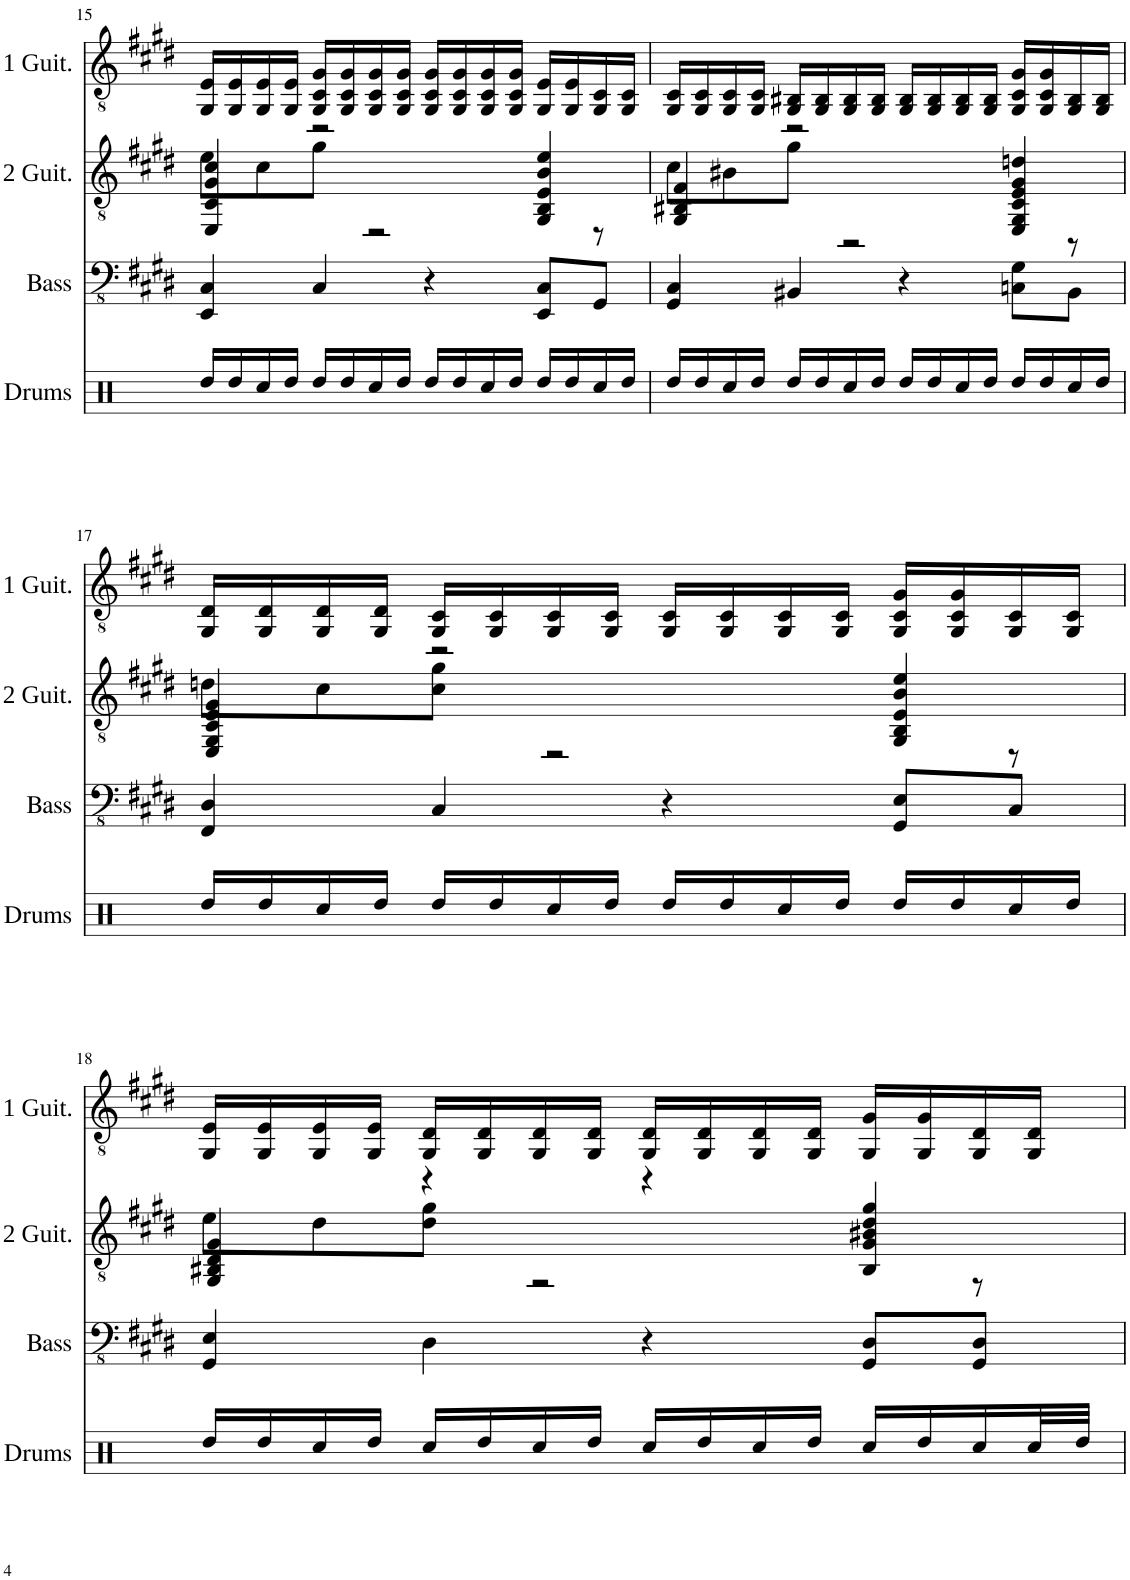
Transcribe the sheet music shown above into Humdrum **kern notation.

**kern	**kern	**kern
*part3	*part2	*part1
*staff3	*staff2	*staff1
*I"Bass Guitar	*I"Second Guitar	*I"First Guitar
*I'Bass	*I'2 Guit.	*I'1 Guit.
!!LO:PB:g=z
*clefFv4	*clefGv2	*clefGv2
*k[f#c#g#d#]	*k[f#c#g#d#]	*k[f#c#g#d#]
*M4/4	*M4/4	*M4/4
=15	=15	=15
*	*^	*
4EEE/ 4CC#/	4EE/ 4C#/ 4G#/ 4c#/	8e\L	16GG#/ 16E/LL
.	.	.	16GG#/ 16E/
.	.	8c#\	16GG#/ 16E/
.	.	.	16GG#/ 16E/JJ
4CC#/	2r	8g#\J	16GG#/ 16C#/ 16G#/LL
.	.	.	16GG#/ 16C#/ 16G#/
.	.	2r	16GG#/ 16C#/ 16G#/
.	.	.	16GG#/ 16C#/ 16G#/JJ
4r	.	.	16GG#/ 16C#/ 16G#/LL
.	.	.	16GG#/ 16C#/ 16G#/
.	.	.	16GG#/ 16C#/ 16G#/
.	.	.	16GG#/ 16C#/ 16G#/JJ
8EEE/ 8CC#/L	4GG#/ 4BB/ 4E/ 4B/ 4e/	.	16GG#/ 16E/LL
.	.	.	16GG#/ 16E/
8GGG#/J	.	8r	16GG#/ 16C#/
.	.	.	16GG#/ 16C#/JJ
=16	=16	=16	=16
4GGG#/ 4CC#/	4GG#/ 4BB#X/ 4F#/	8c#\L	16GG#/ 16C#/LL
.	.	.	16GG#/ 16C#/
.	.	8B#X\	16GG#/ 16C#/
.	.	.	16GG#/ 16C#/JJ
4BBB#X/	2r	8g#\J	16GG#/ 16BB#X/LL
.	.	.	16GG#/ 16BB#/
.	.	2r	16GG#/ 16BB#/
.	.	.	16GG#/ 16BB#/JJ
4r	.	.	16GG#/ 16BB#/LL
.	.	.	16GG#/ 16BB#/
.	.	.	16GG#/ 16BB#/
.	.	.	16GG#/ 16BB#/JJ
8CCn\ 8GG#\L	4EE/ 4GG#/ 4C#/ 4E/ 4G#/ 4dn/	.	16GG#/ 16C#/ 16G#/LL
.	.	.	16GG#/ 16C#/ 16G#/
8BBB#\J	.	8r	16GG#/ 16BB#/
.	.	.	16GG#/ 16BB#/JJ
!!LO:LB:g=z
=17	=17	=17	=17
4FFF#/ 4DD#/	4EE/ 4GG#/ 4C#/ 4E/ 4G#/	8dn\L	16GG#/ 16D#/LL
.	.	.	16GG#/ 16D#/
.	.	8c#\	16GG#/ 16D#/
.	.	.	16GG#/ 16D#/JJ
4CC#/	2r	8c#\ 8g#\J	16GG#/ 16C#/LL
.	.	.	16GG#/ 16C#/
.	.	2r	16GG#/ 16C#/
.	.	.	16GG#/ 16C#/JJ
4r	.	.	16GG#/ 16C#/LL
.	.	.	16GG#/ 16C#/
.	.	.	16GG#/ 16C#/
.	.	.	16GG#/ 16C#/JJ
8GGG#/ 8EE/L	4GG#/ 4BB/ 4E/ 4B/ 4e/	.	16GG#/ 16C#/ 16G#/LL
.	.	.	16GG#/ 16C#/ 16G#/
8CC#/J	.	8r	16GG#/ 16C#/
.	.	.	16GG#/ 16C#/JJ
!!LO:LB:g=z
=18	=18	=18	=18
4GGG#/ 4EE/	4GG#/ 4BB#X/ 4D#/ 4G#/	8e\L	16GG#/ 16E/LL
.	.	.	16GG#/ 16E/
.	.	8d#\	16GG#/ 16E/
.	.	.	16GG#/ 16E/JJ
4DD#\	4r	8d#\ 8g#\J	16GG#/ 16D#/LL
.	.	.	16GG#/ 16D#/
.	.	2r	16GG#/ 16D#/
.	.	.	16GG#/ 16D#/JJ
4r	4r	.	16GG#/ 16D#/LL
.	.	.	16GG#/ 16D#/
.	.	.	16GG#/ 16D#/
.	.	.	16GG#/ 16D#/JJ
8GGG#/ 8DD#/L	4BB#/ 4G#/ 4B#X/ 4d#/ 4g#/	.	16GG#/ 16G#/LL
.	.	.	16GG#/ 16G#/
8GGG#/ 8DD#/J	.	8r	16GG#/ 16D#/
.	.	.	16GG#/ 16D#/JJ
*	*v	*v	*
=	=	=
*-	*-	*-
